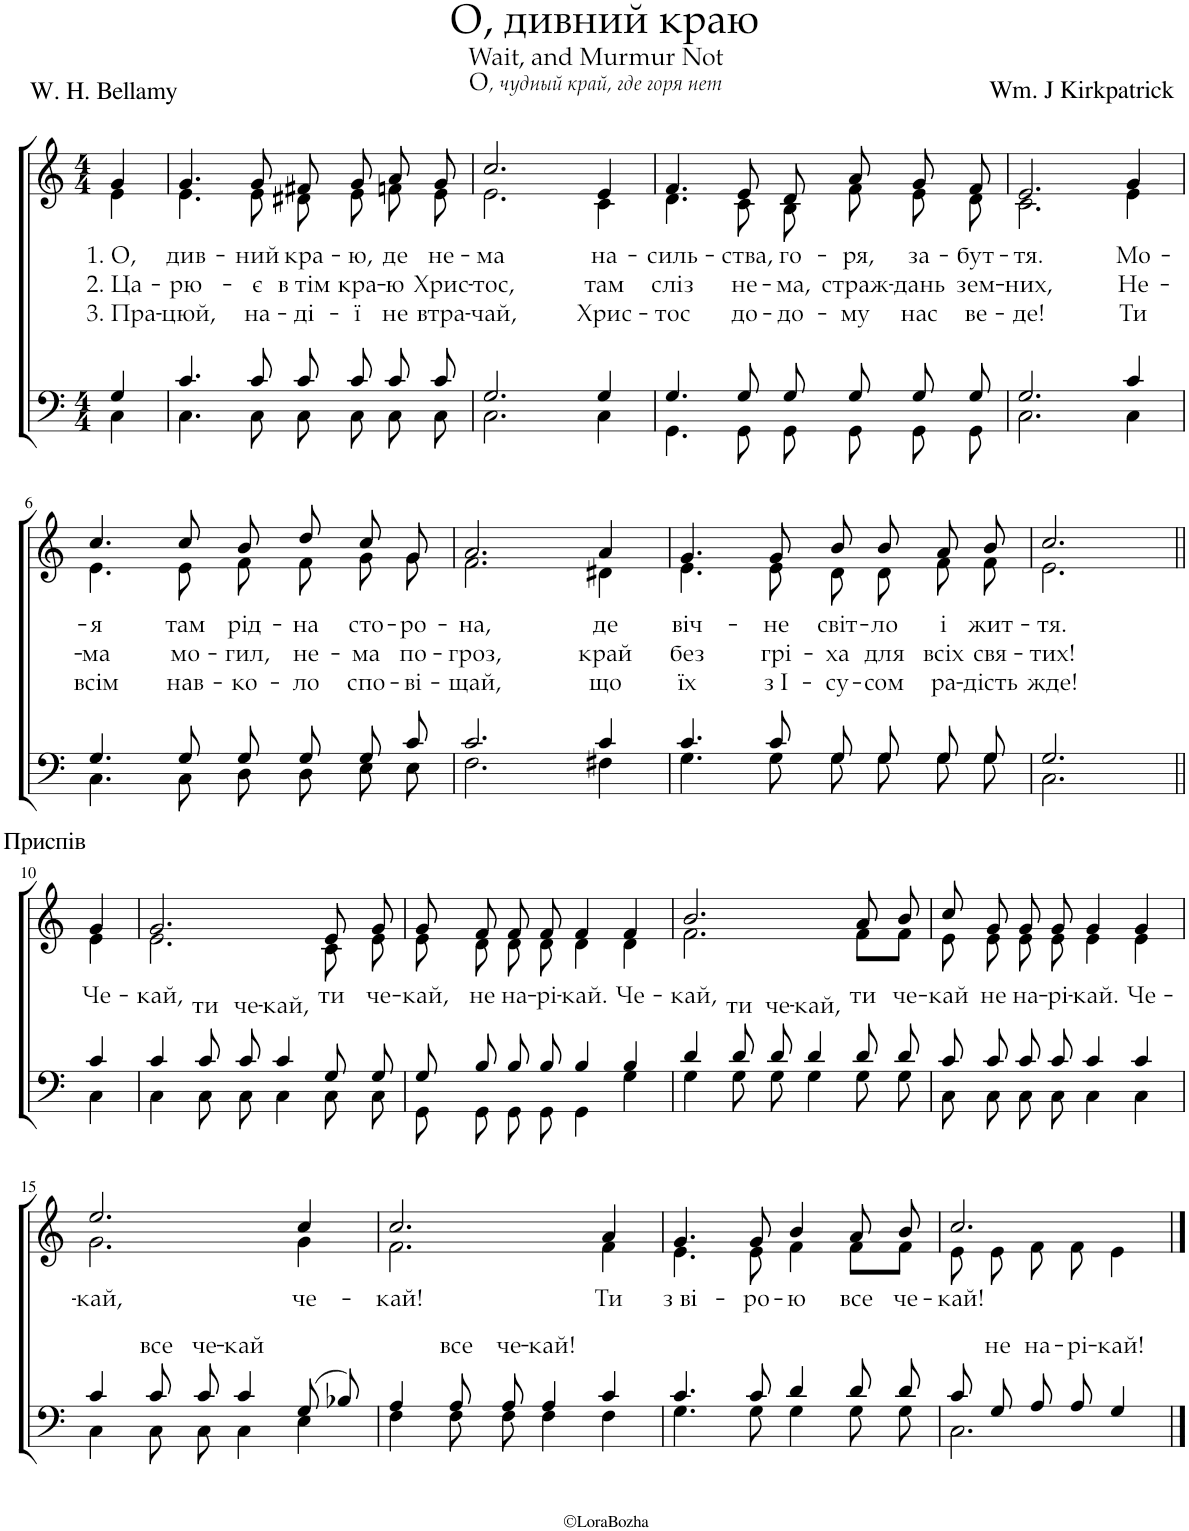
**kern	**text	**kern	**text	**text	**text
*part1	*part1	*part1	*part1	*part1	*part1
*staff2	*staff2	*staff1	*staff1	*staff1	*staff1
*I"Piano	*	*	*	*	*
*I'Pno.	*	*	*	*	*
*clefF4	*	*clefG2	*	*	*
*k[]	*	*k[]	*	*	*
*M4/4	*	*M4/4	*	*	*
=1	=1	=1	=1	=1	=1
*^	*	*	*	*	*
!	!	!	!	!LO:LY:b	!LO:LY:b	!LO:LY:b
*	*	*	*^	*	*	*
4G/	4C\	.	4g/	4e\	1. О,	2. Ца-	3. Пра-
=2	=2	=2	=2	=2	=2	=2	=2
!	!	!	!	!	!LO:LY:b	!LO:LY:b	!LO:LY:b
4.c/	4.C\	.	4.g/	4.e\	див-	-рю-	-цюй,
!	!	!	!	!	!LO:LY:b	!LO:LY:b	!LO:LY:b
8c/	8C\	.	8g/	8e\	-ний	-є	на-
!	!	!	!	!	!LO:LY:b	!LO:LY:b	!LO:LY:b
8c/L	8C\L	.	8f#X/	8d#X\	кра-	в тім	-ді-
!	!	!	!	!	!LO:LY:b	!LO:LY:b	!LO:LY:b
8c/J	8C\J	.	8g/	8e\	-ю,	кра-	-ї
!	!	!	!	!	!LO:LY:b	!LO:LY:b	!LO:LY:b
8c/L	8C\L	.	8a/	8fn\	де	-ю	не
!	!	!	!	!	!LO:LY:b	!LO:LY:b	!LO:LY:b
8c/J	8C\J	.	8g/	8e\	не-	Хрис-	втра-
=3	=3	=3	=3	=3	=3	=3	=3
!	!	!	!	!	!LO:LY:b	!LO:LY:b	!LO:LY:b
2.G/	2.C\	.	2.cc/	2.e\	-ма	-тос,	-чай,
!	!	!	!	!	!LO:LY:b	!LO:LY:b	!LO:LY:b
4G/	4C\	.	4e/	4c\	на-	там	Хрис-
=4	=4	=4	=4	=4	=4	=4	=4
!	!	!	!	!	!LO:LY:b	!LO:LY:b	!LO:LY:b
4.G/	4.GG\	.	4.f/	4.d\	-силь-	сліз	-тос
!	!	!	!	!	!LO:LY:b	!LO:LY:b	!LO:LY:b
8G/	8GG\	.	8e/	8c\	-ства,	не-	до-
!	!	!	!	!	!LO:LY:b	!LO:LY:b	!LO:LY:b
8G/L	8GG\L	.	8d/	8B\	го-	-ма,	-до-
!	!	!	!	!	!LO:LY:b	!LO:LY:b	!LO:LY:b
8G/J	8GG\J	.	8a/	8f\	-ря,	страж-	-му
!	!	!	!	!	!LO:LY:b	!LO:LY:b	!LO:LY:b
8G/L	8GG\L	.	8g/	8e\	за-	-дань	нас
!	!	!	!	!	!LO:LY:b	!LO:LY:b	!LO:LY:b
8G/J	8GG\J	.	8f/	8d\	-бут-	зем-	ве-
=5	=5	=5	=5	=5	=5	=5	=5
!	!	!	!	!	!LO:LY:b	!LO:LY:b	!LO:LY:b
2.G/	2.C\	.	2.e/	2.c\	-тя.	-них,	-де!
!	!	!	!	!	!LO:LY:b	!LO:LY:b	!LO:LY:b
4c/	4C\	.	4g/	4e\	Мо-	Не-	Ти
!!LO:LB:g=z	!!
=6	=6	=6	=6	=6	=6	=6	=6
!	!	!	!	!	!LO:LY:b	!LO:LY:b	!LO:LY:b
4.G/	4.C\	.	4.cc/	4.e\	-я	-ма	всім
!	!	!	!	!	!LO:LY:b	!LO:LY:b	!LO:LY:b
8G/	8C\	.	8cc/	8e\	там	мо-	нав-
!	!	!	!	!	!LO:LY:b	!LO:LY:b	!LO:LY:b
8G/L	8D\L	.	8b/	8f\	рід-	-гил,	-ко-
!	!	!	!	!	!LO:LY:b	!LO:LY:b	!LO:LY:b
8G/J	8D\J	.	8dd/	8f\	-на	не-	-ло
!	!	!	!	!	!LO:LY:b	!LO:LY:b	!LO:LY:b
8G/L	8E\L	.	8cc/	8g\	сто-	-ма	спо-
!	!	!	!	!	!LO:LY:b	!LO:LY:b	!LO:LY:b
8c/J	8E\J	.	8g/	8g\	-ро-	по-	-ві-
=7	=7	=7	=7	=7	=7	=7	=7
!	!	!	!	!	!LO:LY:b	!LO:LY:b	!LO:LY:b
2.c/	2.F\	.	2.a/	2.f\	-на,	-гроз,	-щай,
!	!	!	!	!	!LO:LY:b	!LO:LY:b	!LO:LY:b
4c/	4F#X\	.	4a/	4d#X\	де	край	що
=8	=8	=8	=8	=8	=8	=8	=8
!	!	!	!	!	!LO:LY:b	!LO:LY:b	!LO:LY:b
4.c/	4.G\	.	4.g/	4.e\	віч-	без	їх
!	!	!	!	!	!LO:LY:b	!LO:LY:b	!LO:LY:b
8c/	8G\	.	8g/	8e\	-не	грі-	з І-
!	!	!	!	!	!LO:LY:b	!LO:LY:b	!LO:LY:b
8G/L	8G\L	.	8b/	8d\	світ-	-ха	-су-
!	!	!	!	!	!LO:LY:b	!LO:LY:b	!LO:LY:b
8G/J	8G\J	.	8b/	8d\	-ло	для	-сом
!	!	!	!	!	!LO:LY:b	!LO:LY:b	!LO:LY:b
8G/L	8G\L	.	8a/	8f\	і	всіх	ра-
!	!	!	!	!	!LO:LY:b	!LO:LY:b	!LO:LY:b
8G/J	8G\J	.	8b/	8f\	жит-	свя-	-дість
=9	=9	=9	=9	=9	=9	=9	=9
!	!	!	!	!	!LO:LY:b	!LO:LY:b	!LO:LY:b
2.G/	2.C\	.	2.cc/	2.e\	-тя.	-тих!	жде!
!!LO:LB:g=z	!!
=10||	=10||	=10||	=10||	=10||	=10||	=10||	=10||
!	!	!	!LO:TX:a:t=Приспів	!	!	!	!
!	!	!	!	!	!LO:LY:b	!	!
4c/	4C\	.	4g/	4e\	Че-	.	.
=11	=11	=11	=11	=11	=11	=11	=11
!	!	!	!	!	!LO:LY:b	!	!
4c/	4C\	.	2.g/	2.e\	-кай,	.	.
!	!	!LO:LY:a	!	!	!	!	!
8c/L	8C\L	ти	.	.	.	.	.
!	!	!LO:LY:a	!	!	!	!	!
8c/J	8C\J	че-	.	.	.	.	.
!	!	!LO:LY:a	!	!	!	!	!
4c/	4C\	-кай,	.	.	.	.	.
!	!	!	!	!	!LO:LY:b	!	!
8G/L	8C\L	.	8e/	8c\	ти	.	.
!	!	!	!	!	!LO:LY:b	!	!
8G/J	8C\J	.	8g/	8e\	че-	.	.
=12	=12	=12	=12	=12	=12	=12	=12
!	!	!	!	!	!LO:LY:b	!	!
8G/L	8GG\L	.	8g/	8e\	-кай,	.	.
!	!	!	!	!	!LO:LY:b	!	!
8B/J	8GG\J	.	8f/	8d\	не	.	.
!	!	!	!	!	!LO:LY:b	!	!
8B/L	8GG\L	.	8f/	8d\	на-	.	.
!	!	!	!	!	!LO:LY:b	!	!
8B/J	8GG\J	.	8f/	8d\	-рі-	.	.
!	!	!	!	!	!LO:LY:b	!	!
4B/	4GG\	.	4f/	4d\	-кай.	.	.
!	!	!	!	!	!LO:LY:b	!	!
4B/	4G\	.	4f/	4d\	Че-	.	.
=13	=13	=13	=13	=13	=13	=13	=13
!	!	!	!	!	!LO:LY:b	!	!
4d/	4G\	.	2.b/	2.f\	-кай,	.	.
!	!	!LO:LY:a	!	!	!	!	!
8d/L	8G\L	ти	.	.	.	.	.
!	!	!LO:LY:a	!	!	!	!	!
8d/J	8G\J	че-	.	.	.	.	.
!	!	!LO:LY:a	!	!	!	!	!
4d/	4G\	-кай,	.	.	.	.	.
!	!	!	!	!	!LO:LY:b	!	!
8d/L	8G\L	.	8a/	8f\L	ти	.	.
!	!	!	!	!	!LO:LY:b	!	!
8d/J	8G\J	.	8b/	8f\J	че-	.	.
=14	=14	=14	=14	=14	=14	=14	=14
!	!	!	!	!	!LO:LY:b	!	!
8c/L	8C\L	.	8cc/	8e\	-кай	.	.
!	!	!	!	!	!LO:LY:b	!	!
8c/J	8C\J	.	8g/	8e\	не	.	.
!	!	!	!	!	!LO:LY:b	!	!
8c/L	8C\L	.	8g/	8e\	на-	.	.
!	!	!	!	!	!LO:LY:b	!	!
8c/J	8C\J	.	8g/	8e\	-рі-	.	.
!	!	!	!	!	!LO:LY:b	!	!
4c/	4C\	.	4g/	4e\	-кай.	.	.
!	!	!	!	!	!LO:LY:b	!	!
4c/	4C\	.	4g/	4e\	Че-	.	.
!!LO:LB:g=z	!!
=15	=15	=15	=15	=15	=15	=15	=15
!	!	!	!	!	!LO:LY:b	!	!
4c/	4C\	.	2.ee/	2.g\	-кай,	.	.
!	!	!LO:LY:a	!	!	!	!	!
8c/L	8C\L	все	.	.	.	.	.
!	!	!LO:LY:a	!	!	!	!	!
8c/J	8C\J	че-	.	.	.	.	.
!	!	!LO:LY:a	!	!	!	!	!
4c/	4C\	-кай	.	.	.	.	.
!	!	!	!	!	!LO:LY:b	!	!
8G/L	4E\	.	4cc/	4g\	че-	.	.
8B-X/J	.	.	.	.	.	.	.
=16	=16	=16	=16	=16	=16	=16	=16
!	!	!	!	!	!LO:LY:b	!	!
4A/	4F\	.	2.cc/	2.f\	-кай!	.	.
!	!	!LO:LY:a	!	!	!	!	!
8A/L	8F\L	все	.	.	.	.	.
!	!	!LO:LY:a	!	!	!	!	!
8A/J	8F\J	че-	.	.	.	.	.
!	!	!LO:LY:a	!	!	!	!	!
4A/	4F\	-кай!	.	.	.	.	.
!	!	!	!	!	!LO:LY:b	!	!
4c/	4F\	.	4a/	4f\	Ти	.	.
=17	=17	=17	=17	=17	=17	=17	=17
!	!	!	!	!	!LO:LY:b	!	!
4.c/	4.G\	.	4.g/	4.e\	з ві-	.	.
!	!	!	!	!	!LO:LY:b	!	!
8c/	8G\	.	8g/	8e\	-ро-	.	.
!	!	!	!	!	!LO:LY:b	!	!
4d/	4G\	.	4b/	4f\	-ю	.	.
!	!	!	!	!	!LO:LY:b	!	!
8d/L	8G\L	.	8a/	8f\L	все	.	.
!	!	!	!	!	!LO:LY:b	!	!
8d/J	8G\J	.	8b/	8f\J	че-	.	.
=18	=18	=18	=18	=18	=18	=18	=18
!	!	!	!	!	!LO:LY:b	!	!
8c/L	2.C\	.	2.cc/	8e\	-кай!	.	.
!	!	!LO:LY:a	!	!	!	!	!
8G/J	.	не	.	8e\	.	.	.
!	!	!LO:LY:a	!	!	!	!	!
8A/L	.	на-	.	8f\	.	.	.
!	!	!LO:LY:a	!	!	!	!	!
8A/J	.	-рі-	.	8f\	.	.	.
!	!	!LO:LY:a	!	!	!	!	!
4G/	.	-кай!	.	4e\	.	.	.
*v	*v	*	*	*	*	*	*
*	*	*v	*v	*	*	*
==	==	==	==	==	==
*-	*-	*-	*-	*-	*-
